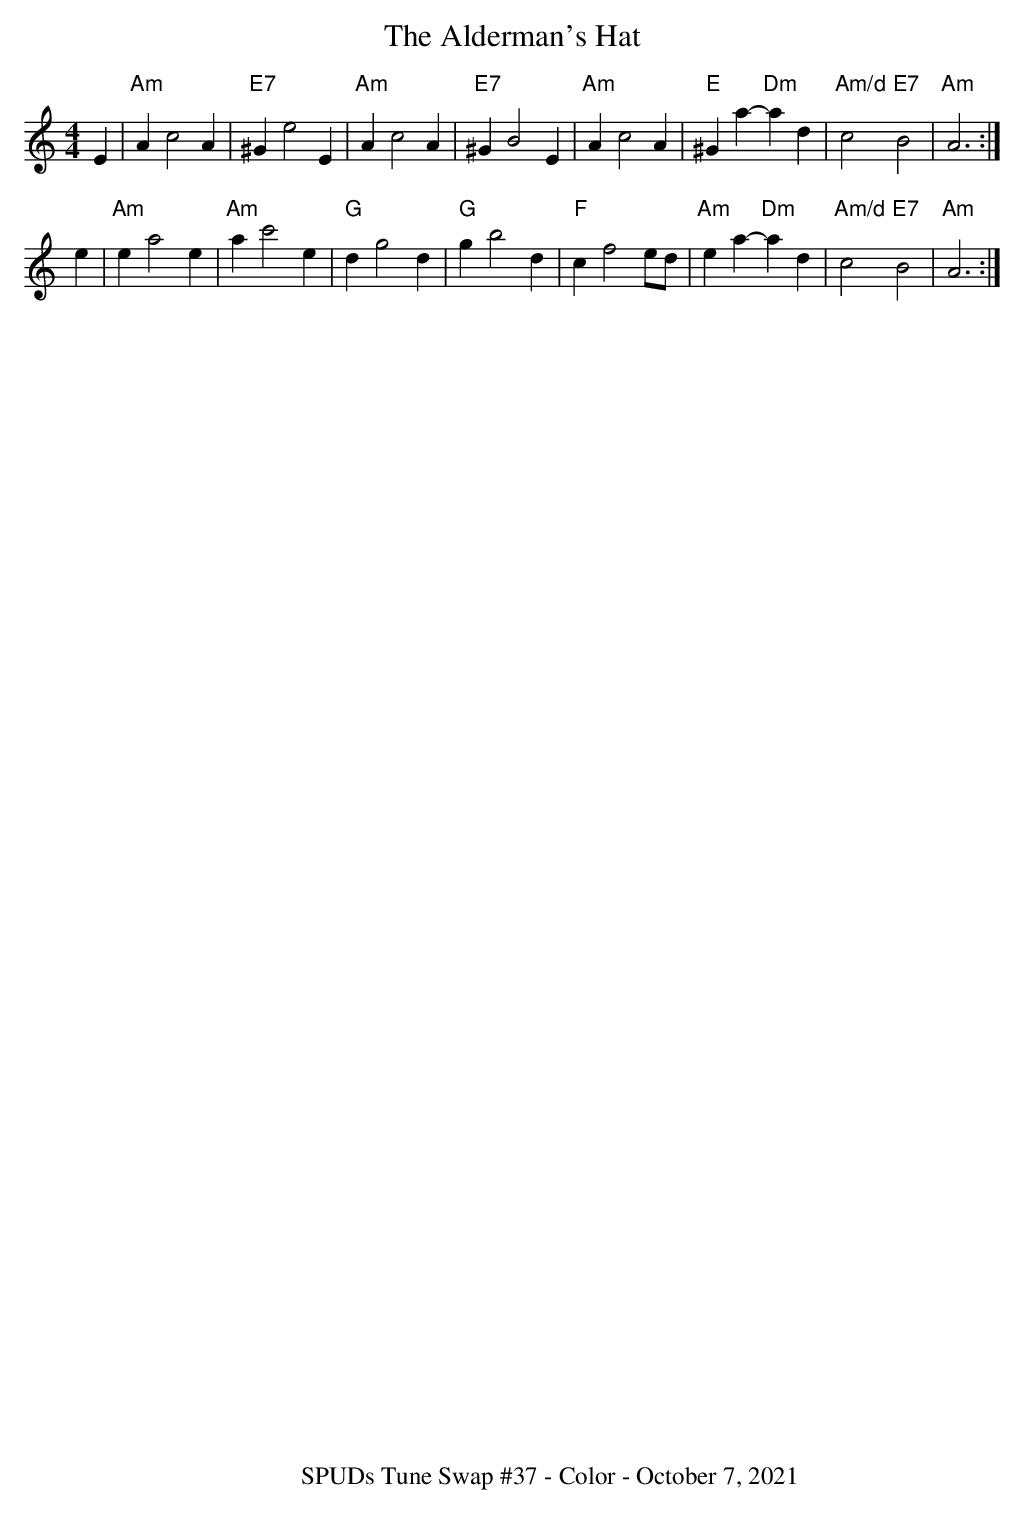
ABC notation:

X:1
T:The Alderman's Hat
M:4/4
L:1/4
K:Am
E|"Am"Ac2A|"E7"^Ge2E|"Am"Ac2A|"E7"^GB2E|\
"Am"Ac2A|"E"^Ga -"Dm"ad|"Am/d"c2 "E7"B2|"Am"A3:|
e|"Am"ea2e|"Am"ac'2e|"G"dg2d|"G"gb2d|\
"F"cf2e/2d/2|"Am"ea -"Dm"ad|"Am/d"c2 "E7"B2|"Am"A3:|
